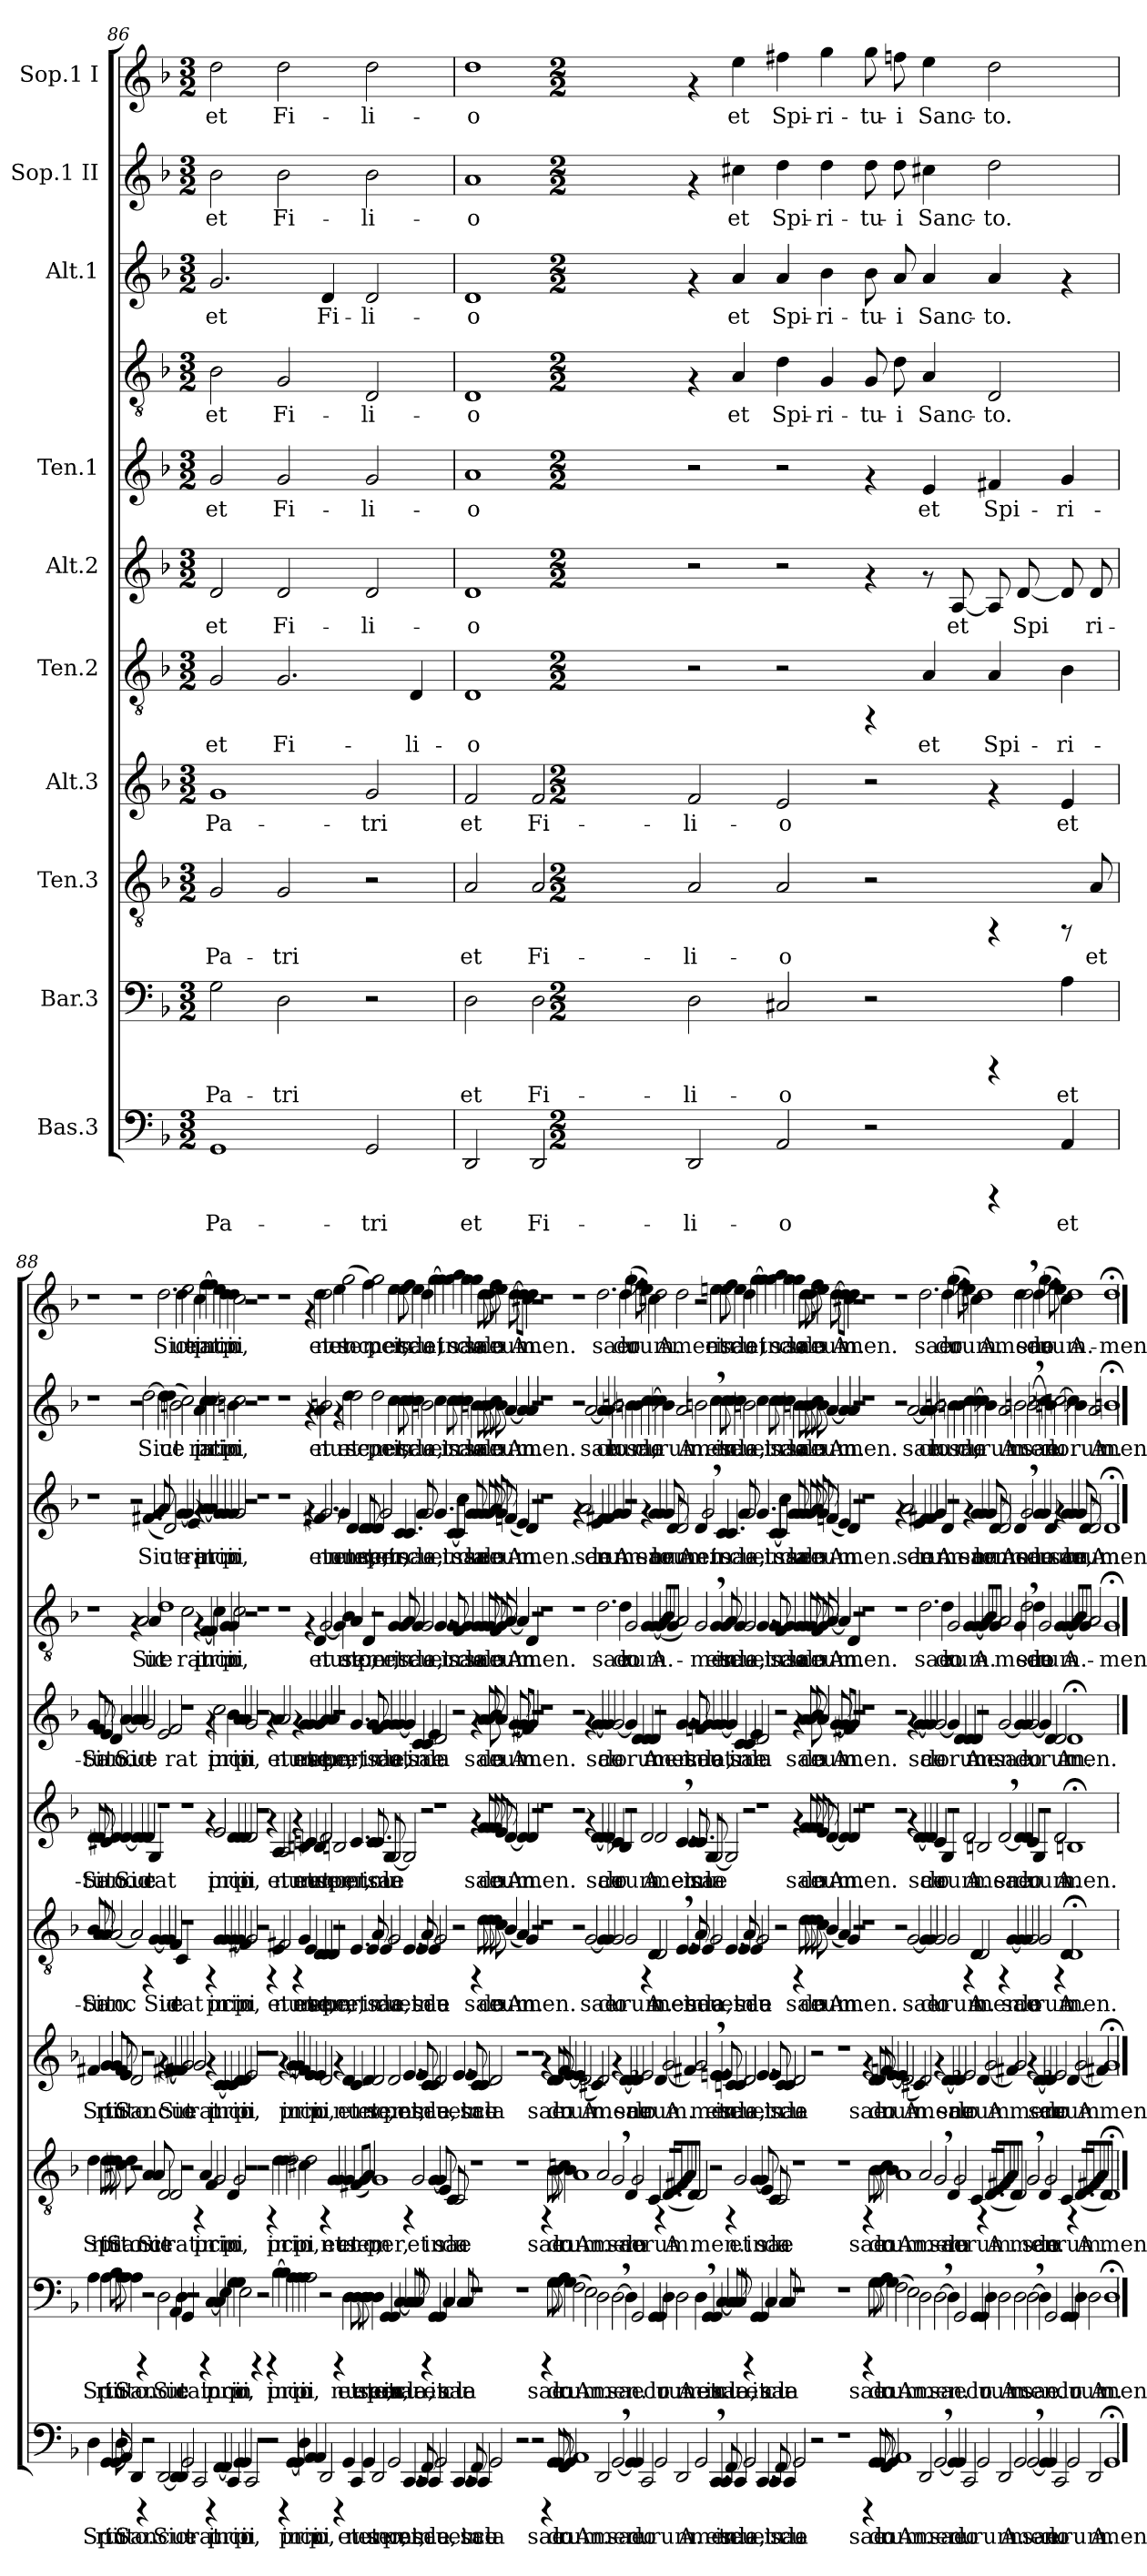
**kern	**text	**kern	**text	**kern	**text	**kern	**text	**kern	**text	**kern	**text	**kern	**text	**kern	**text	**kern	**text	**kern	**text	**kern	**text
*part10	*part10	*part9	*part9	*part8	*part8	*part7	*part7	*part6	*part6	*part5	*part5	*part4	*part4	*part4	*part4	*part3	*part3	*part2	*part2	*part1	*part1
*staff11	*staff11	*staff10	*staff10	*staff9	*staff9	*staff8	*staff8	*staff7	*staff7	*staff6	*staff6	*staff5	*staff5	*staff4	*staff4	*staff3	*staff3	*staff2	*staff2	*staff1	*staff1
*I"Bas.3	*	*I"Bar.3	*	*I"Ten.3	*	*I"Alt.3	*	*I"Ten.2	*	*I"Alt.2	*	*I"Ten.1	*	*	*	*I"Alt.1	*	*I"Sop.1 II	*	*I"Sop.1 I	*
*clefF4	*	*clefF4	*	*clefGv2	*	*clefG2	*	*clefGv2	*	*clefG2	*	*clefG2	*	*clefGv2	*	*clefG2	*	*clefG2	*	*clefG2	*
*k[b-]	*	*k[b-]	*	*k[b-]	*	*k[b-]	*	*k[b-]	*	*k[b-]	*	*k[b-]	*	*k[b-]	*	*k[b-]	*	*k[b-]	*	*k[b-]	*
*F:	*	*F:	*	*F:	*	*F:	*	*F:	*	*F:	*	*F:	*	*F:	*	*F:	*	*F:	*	*F:	*
*M3/2	*	*M3/2	*	*M3/2	*	*M3/2	*	*M3/2	*	*M3/2	*	*M3/2	*	*M3/2	*	*M3/2	*	*M3/2	*	*M3/2	*
=86	=86	=86	=86	=86	=86	=86	=86	=86	=86	=86	=86	=86	=86	=86	=86	=86	=86	=86	=86	=86	=86
!	!LO:LY:b:cj	!	!LO:LY:b:cj	!	!LO:LY:b:cj	!	!LO:LY:b:cj	!	!LO:LY:b:cj	!	!LO:LY:b:cj	!	!LO:LY:b:cj	!	!LO:LY:b:cj	!	!LO:LY:b:cj	!	!LO:LY:b:cj	!	!LO:LY:b:cj
1GG	Pa-	2G\	Pa-	2G/	Pa-	1g	Pa-	2G/	et	2d/	et	2g/	-et	2B-\	et	2.g/	et	2b-\	et	2dd\	et
!	!	!	!LO:LY:b:cj	!	!LO:LY:b:cj	!	!	!	!LO:LY:b:cj	!	!LO:LY:b:cj	!	!LO:LY:b:cj	!	!LO:LY:b:cj	!	!	!	!LO:LY:b:cj	!	!LO:LY:b:cj
.	.	2D\	-tri	2G/	-tri	.	.	2.G/	Fi-	2d/	Fi-	2g/	Fi-	2G/	Fi-	.	.	2b-\	Fi-	2dd\	Fi-
!	!	!	!	!	!	!	!	!	!	!	!	!	!	!	!	!	!LO:LY:b:cj	!	!	!	!
.	.	.	.	.	.	.	.	.	.	.	.	.	.	.	.	4d/	Fi-	.	.	.	.
!	!LO:LY:b:cj	!	!	!	!	!	!LO:LY:b:cj	!	!	!	!LO:LY:b:cj	!	!LO:LY:b:cj	!	!LO:LY:b:cj	!	!LO:LY:b:cj	!	!LO:LY:b:cj	!	!LO:LY:b:cj
2GG/	-tri	2r	.	2r	.	2g/	-tri	.	.	2d/	-li-	2g/	-li-	2D/	-li-	2d/	-li-	2b-\	-li-	2dd\	-li-
!	!	!	!	!	!	!	!	!	!LO:LY:b:cj	!	!	!	!	!	!	!	!	!	!	!	!
.	.	.	.	.	.	.	.	4D/	-li-	.	.	.	.	.	.	.	.	.	.	.	.
=87	=87	=87	=87	=87	=87	=87	=87	=87	=87	=87	=87	=87	=87	=87	=87	=87	=87	=87	=87	=87	=87
!	!LO:LY:b:cj	!	!LO:LY:b:cj	!	!LO:LY:b:cj	!	!LO:LY:b:cj	!	!LO:LY:b:cj	!	!LO:LY:b:cj	!	!LO:LY:b:cj	!	!LO:LY:b:cj	!	!LO:LY:b:cj	!	!LO:LY:b:cj	!	!LO:LY:b:cj
2DD/	et	2D\	et	2A/	et	2f/	et	1D	-o	1d	-o	1a	o	1D	-o	1d	-o	1a	-o	1dd	-o
!	!LO:LY:b:cj	!	!LO:LY:b:cj	!	!LO:LY:b:cj	!	!LO:LY:b:cj	!	!	!	!	!	!	!	!	!	!	!	!	!	!
2DD/	Fi-	2D\	Fi-	2A/	Fi-	2f/	Fi-	.	.	.	.	.	.	.	.	.	.	.	.	.	.
*M2/2	*	*M2/2	*	*M2/2	*	*M2/2	*	*M2/2	*	*M2/2	*	*M2/2	*	*M2/2	*	*M2/2	*	*M2/2	*	*M2/2	*
!	!LO:LY:b:cj	!	!LO:LY:b:cj	!	!LO:LY:b:cj	!	!LO:LY:b:cj	!	!	!	!	!	!	!	!	!	!	!	!	!	!
2DD/	-li-	2D\	-li-	2A/	-li-	2f/	-li-	2r	.	2r	.	2r	.	4rF	.	4rf	.	4rf	.	4rf	.
!	!	!	!	!	!	!	!	!	!	!	!	!	!	!	!LO:LY:b:cj	!	!LO:LY:b:cj	!	!LO:LY:b:cj	!	!LO:LY:b:cj
.	.	.	.	.	.	.	.	.	.	.	.	.	.	4A/	et	4a/	et	4cc#X\	et	4ee\	et
!	!LO:LY:b:cj	!	!LO:LY:b:cj	!	!LO:LY:b:cj	!	!LO:LY:b:cj	!	!	!	!	!	!	!	!LO:LY:b:cj	!	!LO:LY:b:cj	!	!LO:LY:b:cj	!	!LO:LY:b:cj
2AA/	-o	2C#X/	-o	2A/	-o	2e/	-o	2r	.	2r	.	2r	.	4d\	Spi-	4a/	Spi-	4dd\	Spi-	4ff#X\	Spi-
!	!	!	!	!	!	!	!	!	!	!	!	!	!	!	!LO:LY:b:cj	!	!LO:LY:b:cj	!	!LO:LY:b:cj	!	!LO:LY:b:cj
.	.	.	.	.	.	.	.	.	.	.	.	.	.	4G/	-ri-	4b-\	-ri-	4dd\	-ri-	4gg\	-ri-
!	!	!	!	!	!	!	!	!	!	!	!	!	!	!	!LO:LY:b:cj	!	!LO:LY:b:cj	!	!LO:LY:b:cj	!	!LO:LY:b:cj
2r	.	2r	.	2r	.	2r	.	4rFF	.	4rf	.	4rf	.	8G/	-tu-	8b-\	-tu-	8dd\	-tu-	8gg\	-tu-
!	!	!	!	!	!	!	!	!	!	!	!	!	!	!	!LO:LY:b:cj	!	!LO:LY:b:cj	!	!LO:LY:b:cj	!	!LO:LY:b:cj
.	.	.	.	.	.	.	.	.	.	.	.	.	.	8d\	-i	8a/	-i	8dd\	-i	8ff\	-i
!	!	!	!	!	!	!	!	!	!LO:LY:b:cj	!	!	!	!LO:LY:b:cj	!	!LO:LY:b:cj	!	!LO:LY:b:cj	!	!LO:LY:b:cj	!	!LO:LY:b:cj
.	.	.	.	.	.	.	.	4A/	et	8rf	.	4e/	et	4A/	Sanc-	4a/	Sanc-	4cc#X\	Sanc-	4ee\	Sanc-
!	!	!	!	!	!	!	!	!	!	!	!LO:LY:b:cj	!	!	!	!	!	!	!	!	!	!
.	.	.	.	.	.	.	.	.	.	[<8A/	et	.	.	.	.	.	.	.	.	.	.
!	!	!	!	!	!	!	!	!	!LO:LY:b:cj	!	!LO:LY:b:cj	!	!LO:LY:b:cj	!	!LO:LY:b:cj	!	!LO:LY:b:cj	!	!LO:LY:b:cj	!	!LO:LY:b:cj
4rCCC	.	4rCCC	.	4rFF	.	4rf	.	4A/	Spi-	8A/]	.	4f#X/	Spi-	2D/	-to.	4a/	-to.	2dd\	-to.	2dd\	-to.
!	!	!	!	!	!	!	!	!	!	!	!LO:LY:b:cj	!	!	!	!	!	!	!	!	!	!
.	.	.	.	.	.	.	.	.	.	[<8d/	Spi-	.	.	.	.	.	.	.	.	.	.
!	!LO:LY:b:cj	!	!LO:LY:b:cj	!	!	!	!LO:LY:b:cj	!	!LO:LY:b:cj	!	!LO:LY:b:cj	!	!LO:LY:b:cj	!	!	!	!	!	!	!	!
4AA/	et	4A\	et	8rFF	.	4e/	et	4B-\	-ri-	8d/]	-	4g/	-ri-	.	.	4rf	.	.	.	.	.
!	!	!	!	!	!LO:LY:b:cj	!	!	!	!	!	!LO:LY:b:cj	!	!	!	!	!	!	!	!	!	!
.	.	.	.	8A/	et	.	.	.	.	8d/	ri-	.	.	.	.	.	.	.	.	.	.
!!LO:PB:g=z
=88	=88	=88	=88	=88	=88	=88	=88	=88	=88	=88	=88	=88	=88	=88	=88	=88	=88	=88	=88	=88	=88
!	!LO:LY:b:cj	!	!LO:LY:b:cj	!	!LO:LY:b:cj	!	!LO:LY:b:cj	!	!LO:LY:b:cj	!	!LO:LY:b:cj	!	!LO:LY:b:cj	!	!	!	!	!	!	!	!
4D\	Spi-	4A\	Spi-	4d\	Spi-	4f#X/	Spi-	8B-/	-tu-	8d/	-tu-	8g/	tu-	1r	.	1r	.	1r	.	1r	.
!	!	!	!	!	!	!	!	!	!LO:LY:b:cj	!	!LO:LY:b:cj	!	!LO:LY:b:cj	!	!	!	!	!	!	!	!
.	.	.	.	.	.	.	.	8A/	-i	8d/	-i	8f/	-i	.	.	.	.	.	.	.	.
!	!LO:LY:b:cj	!	!LO:LY:b:cj	!	!LO:LY:b:cj	!	!LO:LY:b:cj	!	!LO:LY:b:cj	!	!LO:LY:b:cj	!	!LO:LY:b:cj	!	!	!	!	!	!	!	!
4GG/	-ri-	4A\	-ri-	8d\	-ri-	4g/	-ri-	4A/	Sanc-	4c#X/	Sanc-	4e/	Sanc-	.	.	.	.	.	.	.	.
!	!	!	!	!	!LO:LY:b:cj	!	!	!	!	!	!	!	!	!	!	!	!	!	!	!	!
.	.	.	.	8d\	-tu-	.	.	.	.	.	.	.	.	.	.	.	.	.	.	.	.
!	!LO:LY:b:cj	!	!LO:LY:b:cj	!	!LO:LY:b:cj	!	!LO:LY:b:cj	!	!LO:LY:b:cj	!	!LO:LY:b:cj	!	!LO:LY:b:cj	!	!	!	!	!	!	!	!
8GG/	-tu-	8B-\	-tu-	8d\	-i	8g/	-tu-	[<2A/	-to.	4d/	-to.	4d/	-to.	.	.	.	.	.	.	.	.
!	!LO:LY:b:cj	!	!LO:LY:b:cj	!	!LO:LY:b:cj	!	!LO:LY:b:cj	!	!	!	!	!	!	!	!	!	!	!	!	!	!
8D\	-i	8A\	-i	4c#X\	Sanc-	8f#/	-i	.	.	.	.	.	.	.	.	.	.	.	.	.	.
!	!LO:LY:b:cj	!	!LO:LY:b:cj	!	!	!	!LO:LY:b:cj	!	!	!	!LO:LY:b:cj	!	!LO:LY:b:cj	!	!	!	!	!	!	!	!
4AA/	Sanc-	4A\	Sanc-	.	.	4e/	Sanc-	.	.	[<4d/	Sic-	[<4a/	Sic-	.	.	.	.	.	.	.	.
!	!	!	!	!	!LO:LY:b:cj	!	!	!	!	!	!	!	!	!	!	!	!	!	!	!	!
.	.	.	.	8d\	-to.	.	.	.	.	.	.	.	.	.	.	.	.	.	.	.	.
!	!LO:LY:b:cj	!	!LO:LY:b:cj	!	!	!	!LO:LY:b:cj	!	!LO:LY:b:cj	!	!LO:LY:b:cj	!	!LO:LY:b:cj	!	!	!	!	!	!	!	!
4DD/	-to.	4A\	-to.	2r	.	2d/	-to.	2A/]	.	4d/]	-	4a/]	-	4rF	.	2r	.	2r	.	1r	.
!	!	!	!	!	!	!	!	!	!	!	!LO:LY:b:cj	!	!LO:LY:b:cj	!	!LO:LY:b:cj	!	!	!	!	!	!
4rCCC	.	4rCCC	.	.	.	.	.	.	.	4d/	ut	4a/	ut	2A/	-Sic-	.	.	.	.	.	.
!	!	!	!	!	!LO:LY:b:cj	!	!	!	!	!	!LO:LY:b:cj	!	!LO:LY:b:cj	!	!	!	!LO:LY:b:cj	!	!LO:LY:b:cj	!	!
2r	.	2r	.	4.A/	Sic-	2r	.	4rFF	.	4d/	e-	2g/	e-	.	.	(>4.f#X/	Sic-	[>2dd\	Sic-	.	.
!	!	!	!	!	!	!	!	!	!LO:LY:b:cj	!	!LO:LY:b:cj	!	!	!	!LO:LY:b:cj	!	!	!	!	!	!
.	.	.	.	.	.	.	.	[<4G/	Sic-	4G/	-rat	.	.	4A/	-ut	.	.	.	.	.	.
!	!	!	!	!	!LO:LY:b:cj	!	!	!	!	!	!	!	!	!	!	!	!LO:LY:b:cj	!	!	!	!
.	.	.	.	8A/	-ut	.	.	.	.	.	.	.	.	.	.	8g/	--	.	.	.	.
!	!LO:LY:b:cj	!	!LO:LY:b:cj	!	!LO:LY:b:cj	!	!	!	!LO:LY:b:cj	!	!	!	!LO:LY:b:cj	!	!LO:LY:b:cj	!	!LO:LY:b:cj	!	!LO:LY:b:cj	!	!LO:LY:b:cj
[<2DD/	Sic-	2D\	Sic-	2D/	e-	4rf	.	4G/]	-	1r	.	2e/	-	1d	e-	4a/)	-	4dd\]	-	2.dd\	Sic-
!	!	!	!	!	!	!	!LO:LY:b:cj	!	!LO:LY:b:cj	!	!	!	!	!	!	!	!LO:LY:b:cj	!	!LO:LY:b:cj	!	!
.	.	.	.	.	.	[<4f#X/	Sic-	4G/	ut	.	.	.	.	.	.	2d/	ut	4dd\	ut	.	.
!	!LO:LY:b:cj	!	!LO:LY:b:cj	!	!LO:LY:b:cj	!	!LO:LY:b:cj	!	!LO:LY:b:cj	!	!	!	!LO:LY:b:cj	!	!	!	!	!	!LO:LY:b:cj	!	!
4DD/]	-	4AA/	-ut	2D/	-rat	4f#/]	-	4F/	e-	.	.	2f/	rat	.	.	.	.	(>2bn\	e-	.	.
!	!LO:LY:b:cj	!	!LO:LY:b:cj	!	!	!	!LO:LY:b:cj	!	!LO:LY:b:cj	!	!	!	!	!	!	!	!LO:LY:b:cj	!	!	!	!LO:LY:b:cj
4DD/	ut	4D\	e-	.	.	4f#X/	ut	4C/	-rat	.	.	.	.	.	.	[<4g/	e-	.	.	4dd\	-ut
!	!LO:LY:b:cj	!	!LO:LY:b:cj	!	!	!	!LO:LY:b:cj	!	!	!	!	!	!	!	!LO:LY:b:cj	!	!LO:LY:b:cj	!	!LO:LY:b:cj	!	!LO:LY:b:cj
2GG/	e-	4GG/	-rat	2r	.	2g/	e-	1r	.	1r	.	1r	.	2c\	-rat	4g/]	-	2cc\)	-	2ee\	e-
!	!	!	!	!	!	!	!	!	!	!	!	!	!	!	!	!	!LO:LY:b:cj	!	!	!	!
.	.	2r	.	.	.	.	.	.	.	.	.	.	.	.	.	4e/	rat	.	.	.	.
!	!LO:LY:b:cj	!	!	!	!	!	!LO:LY:b:cj	!	!	!	!	!	!	!	!	!	!	!	!LO:LY:b:cj	!	!LO:LY:b:cj
2CC/	-rat	.	.	4rFF	.	2g/	-rat	.	.	.	.	.	.	4rF	.	4rf	.	4a/	rat	4cc\	-rat
!	!	!	!	!	!LO:LY:b:cj	!	!	!	!	!	!	!	!	!	!LO:LY:b:cj	!	!LO:LY:b:cj	!	!LO:LY:b:cj	!	!LO:LY:b:cj
.	.	4rCCC	.	4A/	in	.	.	.	.	.	.	.	.	[<4F/	in	[<4a/	in	4cc\	in	[>4ff\	in
!	!	!	!LO:LY:b:cj	!	!LO:LY:b:cj	!	!	!	!	!	!	!	!	!	!LO:LY:b:cj	!	!LO:LY:b:cj	!	!LO:LY:b:cj	!	!LO:LY:b:cj
4rCCC	.	[<4C/	in	4F/	prin-	4rf	.	4rFF	.	4rf	.	4rf	.	4F/]	.	4a/]	.	4cc\	prin-	4ff\]	.
!	!LO:LY:b:cj	!	!LO:LY:b:cj	!	!LO:LY:b:cj	!	!LO:LY:b:cj	!	!LO:LY:b:cj	!	!LO:LY:b:cj	!	!LO:LY:b:cj	!	!LO:LY:b:cj	!	!LO:LY:b:cj	!	!LO:LY:b:cj	!	!LO:LY:b:cj
[<4FF/	in	4C/]	.	2G/	-ci-	[<4c/	in	4G/	in	2e/	in	2cc\	in	4c\	prin-	4g/	prin-	2cc\	-ci-	4ee\	prin-
!	!LO:LY:b:cj	!	!LO:LY:b:cj	!	!	!	!LO:LY:b:cj	!	!LO:LY:b:cj	!	!	!	!	!	!LO:LY:b:cj	!	!LO:LY:b:cj	!	!	!	!LO:LY:b:cj
4FF/]	.	4E\	prin-	.	.	4c/]	.	4G/	prin-	.	.	.	.	4G/	-ci-	4g/	-ci-	.	.	4dd\	-ci-
!	!LO:LY:b:cj	!	!LO:LY:b:cj	!	!LO:LY:b:cj	!	!LO:LY:b:cj	!	!LO:LY:b:cj	!	!LO:LY:b:cj	!	!LO:LY:b:cj	!	!LO:LY:b:cj	!	!LO:LY:b:cj	!	!LO:LY:b:cj	!	!LO:LY:b:cj
4CC/	prin-	4G\	-ci-	4D/	-pi-	4c/	prin-	[<4G/	-ci-	4d/	prin-	4b-\	prin-	4G/	-pi-	4g/	-pi-	4bn\	-pi-	4dd\	-pi-
!	!LO:LY:b:cj	!	!LO:LY:b:cj	!	!LO:LY:b:cj	!	!LO:LY:b:cj	!	!LO:LY:b:cj	!	!LO:LY:b:cj	!	!LO:LY:b:cj	!	!LO:LY:b:cj	!	!LO:LY:b:cj	!	!LO:LY:b:cj	!	!LO:LY:b:cj
4GG/	-ci-	4G\	-pi-	2G/	-o,	4d/	-ci-	4G/]	-	4d/	-ci-	4a/	-ci-	2c\	-o,	2g/	-o,	2cc\	-o,	2cc\	-o,
!	!LO:LY:b:cj	!	!LO:LY:b:cj	!	!	!	!LO:LY:b:cj	!	!LO:LY:b:cj	!	!LO:LY:b:cj	!	!LO:LY:b:cj	!	!	!	!	!	!	!	!
4GG/	-pi-	2E\	-o,	.	.	4d/	-pi-	4F#X/	pi-	4d/	-pi-	4a/	-pi-	.	.	.	.	.	.	.	.
!	!LO:LY:b:cj	!	!	!	!	!	!LO:LY:b:cj	!	!LO:LY:b:cj	!	!LO:LY:b:cj	!	!LO:LY:b:cj	!	!	!	!	!	!	!	!
2CC/	-o,	.	.	2r	.	2e/	-o,	2G/	-o,	2d/	-o,	2g/	-o,	2r	.	2r	.	2r	.	2r	.
.	.	4rCCC	.	.	.	.	.	.	.	.	.	.	.	.	.	.	.	.	.	.	.
2r	.	2r	.	2r	.	2r	.	2r	.	2r	.	2r	.	1r	.	1r	.	1r	.	1r	.
2r	.	4rCCC	.	4rFF	.	2r	.	4rFF	.	4rf	.	4rf	.	.	.	.	.	.	.	.	.
!	!	!	!LO:LY:a:cj	!	!LO:LY:a:cj	!	!	!	!LO:LY:b:cj	!	!LO:LY:b:cj	!	!LO:LY:b:cj	!	!	!	!	!	!	!	!
.	.	[>4B-\	in	4d\	in	.	.	4E/	et	4A/	et	4a/	et	.	.	.	.	.	.	.	.
!	!	!	!LO:LY:b:cj	!	!LO:LY:b:cj	!	!	!	!LO:LY:b:cj	!	!LO:LY:b:cj	!	!LO:LY:b:cj	!	!	!	!	!	!	!	!
4rCCC	.	4B-\]	.	4d\	prin-	4rf	.	2F#X/	nunc,	2A/	nunc,	2a/	nunc,	1r	.	1r	.	1r	.	1r	.
!	!LO:LY:b:cj	!	!LO:LY:b:cj	!	!LO:LY:b:cj	!	!LO:LY:b:cj	!	!	!	!	!	!	!	!	!	!	!	!	!	!
[<4GG/	in	4A\	prin-	2d\	-ci-	[<4g/	in	.	.	.	.	.	.	.	.	.	.	.	.	.	.
!	!LO:LY:b:cj	!	!LO:LY:b:cj	!	!	!	!LO:LY:b:cj	!	!	!	!	!	!	!	!	!	!	!	!	!	!
4GG/]	.	4A\	-ci-	.	.	4g/]	.	4rFF	.	4rf	.	4rf	.	.	.	.	.	.	.	.	.
!	!LO:LY:b:cj	!	!LO:LY:b:cj	!	!LO:LY:b:cj	!	!LO:LY:b:cj	!	!LO:LY:b:cj	!	!LO:LY:b:cj	!	!LO:LY:b:cj	!	!	!	!	!	!	!	!
4D\	prin-	4A\	-pi-	4c#X\	-pi-	4f/	prin-	4G/	et	4Bn/	et	4g/	et	.	.	.	.	.	.	.	.
!	!LO:LY:b:cj	!	!LO:LY:b:cj	!	!LO:LY:b:cj	!	!LO:LY:b:cj	!	!LO:LY:b:cj	!	!LO:LY:b:cj	!	!LO:LY:b:cj	!	!	!	!	!	!	!	!
4AA/	-ci-	2A\	-o,	2d\	-o,	4e/	-ci-	4E/	nunc,	4c/	nunc,	4g/	nunc,	4rF	.	4rf	.	4rf	.	4rf	.
!	!LO:LY:b:cj	!	!	!	!	!	!LO:LY:b:cj	!	!LO:LY:b:cj	!	!LO:LY:b:cj	!	!LO:LY:b:cj	!	!LO:LY:b:cj	!	!LO:LY:b:cj	!	!LO:LY:b:cj	!	!LO:LY:b:cj
4AA/	-pi-	.	.	.	.	4e/	-pi-	4D/	et	4B-X/	et	4g/	et	4D/	et	4f#X/	et	4a/	et	4dd\	et
!	!LO:LY:b:cj	!	!	!	!	!	!LO:LY:b:cj	!	!LO:LY:b:cj	!	!LO:LY:b:cj	!	!LO:LY:b:cj	!	!LO:LY:b:cj	!	!LO:LY:b:cj	!	!LO:LY:b:cj	!	!LO:LY:b:cj
2DD/	-o,	2r	.	4rFF	.	2d/	-o,	4D/	sem-	2d/	sem-	4a/	sem-	[<2G/	nunc,	2g/	nunc,	2bn\	nunc,	2dd\	nunc,
!	!	!	!	!	!LO:LY:b:cj	!	!	!	!LO:LY:b:cj	!	!	!	!LO:LY:b:cj	!	!	!	!	!	!	!	!
.	.	.	.	4G/	et	.	.	4D/	-per,	.	.	4a/	-per,	.	.	.	.	.	.	.	.
!	!	!	!	!	!LO:LY:b:cj	!	!	!	!	!	!LO:LY:b:cj	!	!	!	!LO:LY:b:cj	!	!	!	!	!	!LO:LY:b:cj
4rCCC	.	4rCCC	.	4G/	nunc,	4rf	.	2r	.	2Bn/	-per,	2r	.	4G/]	.	8rf	.	4rf	.	4ee\	et
!	!	!	!	!	!	!	!	!	!	!	!	!	!	!	!	!	!LO:LY:b:cj	!	!	!	!
.	.	.	.	.	.	.	.	.	.	.	.	.	.	.	.	4g/	et	.	.	.	.
!	!LO:LY:b:cj	!	!LO:LY:b:cj	!	!LO:LY:b:cj	!	!LO:LY:b:cj	!	!	!	!	!	!	!	!LO:LY:b:cj	!	!	!	!LO:LY:b:cj	!	!LO:LY:b:cj
4GG/	et	4D\	et	4G/	et	4d/	et	.	.	.	.	.	.	4B-\	et	.	.	4dd\	et	(>2gg\	sem-
!	!	!	!	!	!	!	!	!	!	!	!	!	!	!	!	!	!LO:LY:b:cj	!	!	!	!
.	.	.	.	.	.	.	.	.	.	.	.	.	.	.	.	4d/	nunc,	.	.	.	.
!	!LO:LY:b:cj	!	!LO:LY:b:cj	!	!LO:LY:b:cj	!	!LO:LY:b:cj	!	!LO:LY:b:cj	!	!LO:LY:b:cj	!	!LO:LY:b:cj	!	!LO:LY:b:cj	!	!	!	!LO:LY:b:cj	!	!
4CC/	nunc,	8D\	nunc,	(>8F#X/L	sem-	4c/	nunc,	4.E/	et	4.c/	et	4.g/	et	4A/	sem-	.	.	2dd\	sem-	.	.
!	!	!	!LO:LY:b:cj	!	!LO:LY:b:cj	!	!	!	!	!	!	!	!	!	!	!	!LO:LY:b:cj	!	!	!	!
.	.	8D\	et	8G/J	--	.	.	.	.	.	.	.	.	.	.	8d/	et	.	.	.	.
!	!LO:LY:b:cj	!	!LO:LY:b:cj	!	!LO:LY:b:cj	!	!LO:LY:b:cj	!	!	!	!	!	!	!	!LO:LY:b:cj	!	!LO:LY:b:cj	!	!	!	!LO:LY:b:cj
4GG/	et	4D\	sem-	4A/)	--	4d/	et	.	.	.	.	.	.	4D/	-per,	4d/	sem-	.	.	4ff\)	--
!	!	!	!	!	!	!	!	!	!LO:LY:b:cj	!	!LO:LY:b:cj	!	!LO:LY:b:cj	!	!	!	!	!	!	!	!
.	.	.	.	.	.	.	.	8E/	in	8c/	in	8g/	in	.	.	.	.	.	.	.	.
!	!LO:LY:b:cj	!	!LO:LY:b:cj	!	!LO:LY:b:cj	!	!LO:LY:b:cj	!	!LO:LY:b:cj	!	!LO:LY:b:cj	!	!LO:LY:b:cj	!	!	!	!LO:LY:b:cj	!	!LO:LY:b:cj	!	!LO:LY:b:cj
2DD/	sem-	4D\	-per,	1G	-per,	2d/	sem-	4A/	sae-	4.c/	sae-	4f/	sae-	2r	.	4d/	-per,	2dd\	-per,	2gg\	-per,
!	!	!	!LO:LY:b:cj	!	!	!	!	!	!LO:LY:b:cj	!	!	!	!LO:LY:b:cj	!	!	!	!LO:LY:b:cj	!	!	!	!
.	.	4GG/	et	.	.	.	.	4E/	-cu-	.	.	4g/	-cu-	.	.	2g/	et	.	.	.	.
!	!	!	!	!	!	!	!	!	!	!	!LO:LY:b:cj	!	!	!	!	!	!	!	!	!	!
.	.	.	.	.	.	.	.	.	.	8G/	-cu-	.	.	.	.	.	.	.	.	.	.
!	!LO:LY:b:cj	!	!LO:LY:b:cj	!	!	!	!LO:LY:b:cj	!	!LO:LY:b:cj	!	!LO:LY:b:cj	!	!LO:LY:b:cj	!	!LO:LY:b:cj	!	!	!	!LO:LY:b:cj	!	!LO:LY:b:cj
2GG/	-per,	4GG/	in	.	.	2d/	-per,	2G/	-la,	[<2G/	-la	4g/	-la,	4.G/	et	.	.	4.cc\	et	4.ee\	et
!	!	!	!LO:LY:b:cj	!	!	!	!	!	!	!	!	!	!LO:LY:b:cj	!	!	!	!LO:LY:b:cj	!	!	!	!
.	.	[<4C/	sae-	.	.	.	.	.	.	.	.	[<4g/	et	.	.	4c/	in	.	.	.	.
!	!	!	!	!	!	!	!	!	!	!	!	!	!	!	!LO:LY:b:cj	!	!	!	!LO:LY:b:cj	!	!LO:LY:b:cj
.	.	.	.	.	.	.	.	.	.	.	.	.	.	8G/	in	.	.	8cc\	in	8ee\	in
!	!LO:LY:b:cj	!	!LO:LY:b:cj	!	!	!	!LO:LY:b:cj	!	!LO:LY:b:cj	!	!	!	!LO:LY:b:cj	!	!LO:LY:b:cj	!	!LO:LY:b:cj	!	!LO:LY:b:cj	!	!LO:LY:b:cj
4.CC/	et	8C/]	-	4rFF	.	4.e/	et	4.E/	et	2G/]	.	4g/]	.	4A/	sae-	4.c/	sae-	4cc\	sae-	4ff\	sae-
!	!	!	!LO:LY:b:cj	!	!	!	!	!	!	!	!	!	!	!	!	!	!	!	!	!	!
.	.	8C/	cu-	.	.	.	.	.	.	.	.	.	.	.	.	.	.	.	.	.	.
!	!	!	!LO:LY:b:cj	!	!LO:LY:b:cj	!	!	!	!	!	!	!	!LO:LY:b:cj	!	!LO:LY:b:cj	!	!	!	!LO:LY:b:cj	!	!LO:LY:b:cj
.	.	4C/	-la,	2G/	et	.	.	.	.	.	.	4c/	in	4G/	-cu-	.	.	4cc\	-cu-	4ee\	-cu-
!	!LO:LY:b:cj	!	!	!	!	!	!LO:LY:b:cj	!	!LO:LY:b:cj	!	!	!	!	!	!	!	!LO:LY:b:cj	!	!	!	!
8CC/	in	.	.	.	.	8e/	in	8E/	in	.	.	.	.	.	.	8g/	-cu-	.	.	.	.
!	!LO:LY:b:cj	!	!	!	!	!	!LO:LY:b:cj	!	!LO:LY:b:cj	!	!	!	!LO:LY:b:cj	!	!LO:LY:b:cj	!	!LO:LY:b:cj	!	!LO:LY:b:cj	!	!LO:LY:b:cj
4FF/	sae-	4rCCC	.	.	.	4c/	sae-	4A/	sae-	2r	.	4c/	sae-	2G/	-la,	2g/	-la,	2bn\	-la,	4dd\	-la,
!	!LO:LY:b:cj	!	!LO:LY:b:cj	!	!LO:LY:b:cj	!	!LO:LY:b:cj	!	!LO:LY:b:cj	!	!	!	!LO:LY:b:cj	!	!	!	!	!	!	!	!LO:LY:b:cj
4CC/	-cu-	4GG/	et	[<4G/	in	4c/	-cu-	4E/	-cu-	.	.	4e/	-cu-	.	.	.	.	.	.	[>4gg\	et
!	!LO:LY:b:cj	!	!LO:LY:b:cj	!	!LO:LY:b:cj	!	!LO:LY:b:cj	!	!LO:LY:b:cj	!	!	!	!LO:LY:b:cj	!	!LO:LY:b:cj	!	!LO:LY:b:cj	!	!LO:LY:b:cj	!	!LO:LY:b:cj
2GG/	-la,	4GG/	in	8G/]	.	2d/	-la,	2G/	-la	1r	.	2d/	-la	4.G/	et	4.g/	et	4.cc\	et	4gg\]	.
!	!	!	!	!	!LO:LY:b:cj	!	!	!	!	!	!	!	!	!	!	!	!	!	!	!	!
.	.	.	.	4E/	sae-	.	.	.	.	.	.	.	.	.	.	.	.	.	.	.	.
!	!	!	!LO:LY:b:cj	!	!	!	!	!	!	!	!	!	!	!	!	!	!	!	!	!	!LO:LY:b:cj
.	.	4.C/	sae-	.	.	.	.	.	.	.	.	.	.	.	.	.	.	.	.	4gg\	in
!	!	!	!	!	!LO:LY:b:cj	!	!	!	!	!	!	!	!	!	!LO:LY:b:cj	!	!LO:LY:b:cj	!	!LO:LY:b:cj	!	!
.	.	.	.	8C/	-cu-	.	.	.	.	.	.	.	.	8G/	in	[<8c/L	in	8cc\	in	.	.
!	!LO:LY:b:cj	!	!	!	!LO:LY:b:cj	!	!LO:LY:b:cj	!	!	!	!	!	!	!	!LO:LY:b:cj	!	!LO:LY:b:cj	!	!LO:LY:b:cj	!	!LO:LY:b:cj
4.CC/	et	.	.	2C/	-la	4.e/	et	2r	.	.	.	2r	.	4F/	sae-	8c/J]	.	4cc\	sae-	4aa\	sae-
!	!	!	!LO:LY:b:cj	!	!	!	!	!	!	!	!	!	!	!	!	!	!LO:LY:b:cj	!	!	!	!
.	.	8C/	-cu-	.	.	.	.	.	.	.	.	.	.	.	.	4cc\	sae-	.	.	.	.
!	!	!	!LO:LY:b:cj	!	!	!	!	!	!	!	!	!	!	!	!LO:LY:b:cj	!	!	!	!LO:LY:b:cj	!	!LO:LY:b:cj
.	.	4C/	-la	.	.	.	.	.	.	.	.	.	.	4G/	-cu-	.	.	4cc\	-cu-	4gg\	-cu-
!	!LO:LY:b:cj	!	!	!	!	!	!LO:LY:b:cj	!	!	!	!	!	!	!	!	!	!LO:LY:b:cj	!	!	!	!
8CC/	in	.	.	.	.	8e/	in	.	.	.	.	.	.	.	.	8g/	-cu-	.	.	.	.
!	!LO:LY:b:cj	!	!	!	!	!	!LO:LY:b:cj	!	!	!	!	!	!	!	!LO:LY:b:cj	!	!LO:LY:b:cj	!	!LO:LY:b:cj	!	!LO:LY:b:cj
4FF/	sae-	1r	.	1r	.	4c/	sae-	4rFF	.	4rf	.	4rf	.	4G/	-la	4g/	-la	4bn\	-la	4gg\	-la
!	!LO:LY:b:cj	!	!	!	!	!	!LO:LY:b:cj	!	!LO:LY:b:cj	!	!LO:LY:b:cj	!	!LO:LY:b:cj	!	!LO:LY:b:cj	!	!LO:LY:b:cj	!	!LO:LY:b:cj	!	!LO:LY:b:cj
4CC/	-cu-	.	.	.	.	4c/	-cu-	8d\	sae-	8f/	sae-	8a/	sae-	8G/	sae-	8g/	sae-	8b\	sae-	8dd\	sae-
!	!	!	!	!	!	!	!	!	!LO:LY:b:cj	!	!LO:LY:b:cj	!	!LO:LY:b:cj	!	!LO:LY:b:cj	!	!LO:LY:b:cj	!	!LO:LY:b:cj	!	!LO:LY:b:cj
.	.	.	.	.	.	.	.	8d\	-cu-	8f/	-cu-	8a/	-cu-	8G/	-cu-	8g/	-cu-	8b\	-cu-	8dd\	-cu-
!	!LO:LY:b:cj	!	!	!	!	!	!LO:LY:b:cj	!	!LO:LY:b:cj	!	!LO:LY:b:cj	!	!LO:LY:b:cj	!	!LO:LY:b:cj	!	!LO:LY:b:cj	!	!LO:LY:b:cj	!	!LO:LY:b:cj
2GG/	-la	.	.	.	.	2d/	-la	8d\	-lo-	8f/	-lo-	8b-\	-lo-	8F/	-lo-	8a/	-lo-	8cc\	-lo-	8ff\	-lo-
!	!	!	!	!	!	!	!	!	!LO:LY:b:cj	!	!LO:LY:b:cj	!	!LO:LY:b:cj	!	!LO:LY:b:cj	!	!LO:LY:b:cj	!	!LO:LY:b:cj	!	!LO:LY:b:cj
.	.	.	.	.	.	.	.	8c\	-rum.	8e/	-rum.	4a/	-rum.	8G/	-rum.	8g/	-rum.	8b-X\	-rum.	4ee\	-rum.
!	!	!	!	!	!	!	!	!	!LO:LY:b:cj	!	!LO:LY:b:cj	!	!	!	!LO:LY:b:cj	!	!LO:LY:b:cj	!	!LO:LY:b:cj	!	!
.	.	.	.	.	.	.	.	(>4B-/	A-	[<4d/	A-	.	.	[<4A/	A-	(>4f/	A-	[<4a/	A-	.	.
!	!	!	!	!	!	!	!	!	!	!	!	!	!LO:LY:b:cj	!	!	!	!	!	!	!	!LO:LY:b:cj
.	.	.	.	.	.	.	.	.	.	.	.	[<8g/	A-	.	.	.	.	.	.	[>8dd\	A-
!	!	!	!	!	!	!	!	!	!LO:LY:b:cj	!	!LO:LY:b:cj	!	!LO:LY:b:cj	!	!LO:LY:b:cj	!	!LO:LY:b:cj	!	!LO:LY:b:cj	!	!LO:LY:b:cj
2r	.	1r	.	1r	.	2r	.	4A/)	-	4d/]	-	8g/L]	-	4A/]	-	4e/)	-	4a/]	-	8dd\L]	-
!	!	!	!	!	!	!	!	!	!	!	!	!	!LO:LY:b:cj	!	!	!	!	!	!	!	!LO:LY:b:cj
.	.	.	.	.	.	.	.	.	.	.	.	8f#X/J	.	.	.	.	.	.	.	8cc#X\J	.
!	!	!	!	!	!	!	!	!	!LO:LY:b:cj	!	!LO:LY:b:cj	!	!LO:LY:b:cj	!	!LO:LY:b:cj	!	!LO:LY:b:cj	!	!LO:LY:b:cj	!	!LO:LY:b:cj
.	.	.	.	.	.	.	.	4G/	men.	4d/	men.	4g/	men.	4D/	men.	4d/	men.	4a/	men.	4dd\	men.
2r	.	.	.	.	.	2r	.	2r	.	2r	.	2r	.	2r	.	2r	.	2r	.	2r	.
4rCCC	.	4rCCC	.	4rFF	.	4rf	.	1r	.	1r	.	1r	.	1r	.	1r	.	1r	.	1r	.
!	!LO:LY:b:cj	!	!LO:LY:b:cj	!	!LO:LY:b:cj	!	!LO:LY:b:cj	!	!	!	!	!	!	!	!	!	!	!	!	!	!
8GG/	sae-	8G\	sae-	8B-\	sae-	8d/	sae-	.	.	.	.	.	.	.	.	.	.	.	.	.	.
!	!LO:LY:b:cj	!	!LO:LY:b:cj	!	!LO:LY:b:cj	!	!LO:LY:b:cj	!	!	!	!	!	!	!	!	!	!	!	!	!	!
8GG/	-cu-	8G\	-cu-	8B-\	-cu-	8d/	-cu-	.	.	.	.	.	.	.	.	.	.	.	.	.	.
!	!LO:LY:b:cj	!	!LO:LY:b:cj	!	!LO:LY:b:cj	!	!LO:LY:b:cj	!	!	!	!	!	!	!	!	!	!	!	!	!	!
4FF/	-lo-	4A\	-lo-	4c\	-lo-	4f/	-lo-	.	.	.	.	.	.	.	.	.	.	.	.	.	.
!	!LO:LY:b:cj	!	!LO:LY:b:cj	!	!LO:LY:b:cj	!	!LO:LY:b:cj	!	!	!	!	!	!	!	!	!	!	!	!	!	!
4GG/	-rum.	4G\	-rum.	4B-\	-rum.	[<4e/	-rum.	.	.	.	.	.	.	.	.	.	.	.	.	.	.
!	!LO:LY:b:cj	!	!LO:LY:b:cj	!	!LO:LY:b:cj	!	!LO:LY:b:cj	!	!	!	!	!	!	!	!	!	!	!	!	!	!
1AA	A-	(>2F\	A-	1A	A-	4e/]	.	2r	.	2r	.	2r	.	1r	.	4rf	.	2r	.	1r	.
!	!	!	!	!	!	!	!LO:LY:b:cj	!	!	!	!	!	!	!	!	!	!LO:LY:b:cj	!	!	!	!
.	.	.	.	.	.	(>2d/	A-	.	.	.	.	.	.	.	.	2a/	sae-	.	.	.	.
!	!	!	!LO:LY:b:cj	!	!	!	!	!	!LO:LY:b:cj	!	!	!	!	!	!	!	!	!	!LO:LY:b:cj	!	!
.	.	2E\)	--	.	.	.	.	[<2G/	sae-	4rf	.	4rf	.	.	.	.	.	[<2a/	sae-	.	.
!	!	!	!	!	!	!	!LO:LY:b:cj	!	!	!	!LO:LY:b:cj	!	!LO:LY:b:cj	!	!	!	!LO:LY:b:cj	!	!	!	!
.	.	.	.	.	.	4c#X/)	--	.	.	[<4d/	sae-	[<4g/	sae-	.	.	4e/	-cu-	.	.	.	.
!	!LO:LY:b:cj	!	!LO:LY:b:cj	!	!LO:LY:b:cj	!	!LO:LY:b:cj	!	!LO:LY:b:cj	!	!LO:LY:b:cj	!	!LO:LY:b:cj	!	!LO:LY:b:cj	!	!LO:LY:b:cj	!	!LO:LY:b:cj	!	!LO:LY:b:cj
2DD/	-men.	2D\	-men.	2A/	-men.	2d/	-men.	4G/]	-	4d/]	-	4g/]	-	2.d\	sae-	4f#X/	-lo-	4a/]	-	2.dd\	sae-
!	!	!	!	!	!	!	!	!	!LO:LY:b:cj	!	!LO:LY:b:cj	!	!LO:LY:b:cj	!	!	!	!LO:LY:b:cj	!	!LO:LY:b:cj	!	!
.	.	.	.	.	.	.	.	4G/	cu-	4d/	cu-	4g/	cu-	.	.	4f#/	-rum.	4a/	cu-	.	.
!	!LO:LY:b:cj	!	!LO:LY:b:cj	!	!LO:LY:b:cj	!	!	!	!LO:LY:b:cj	!	!LO:LY:b:cj	!	!LO:LY:b:cj	!	!	!	!LO:LY:b:cj	!	!LO:LY:b:cj	!	!
[<2GG,</	sae-	[>2D,>\	sae-	2G,</	sae-	4rf	.	2G/	-lo-	4c/	-lo-	[<2g/	-lo-	.	.	4g/	A-	2bn\	-lo-	.	.
!	!	!	!	!	!	!	!LO:LY:b:cj	!	!	!	!LO:LY:b:cj	!	!	!	!LO:LY:b:cj	!	!LO:LY:b:cj	!	!	!	!LO:LY:b:cj
.	.	.	.	.	.	[<4d/	sae-	.	.	4B-/	-rum.	.	.	4d\	-cu-	4g/	-men.	.	.	4dd\	-cu-
!	!LO:LY:b:cj	!	!LO:LY:b:cj	!	!LO:LY:b:cj	!	!LO:LY:b:cj	!	!LO:LY:b:cj	!	!	!	!LO:LY:b:cj	!	!LO:LY:b:cj	!	!	!	!LO:LY:b:cj	!	!LO:LY:b:cj
4GG/]	-	4D\]	-	4D/	-cu-	4d/]	-	2G/	-rum.	2r	.	4g/]	-	2G/	-lo-	2r	.	4bn\	-rum,	(>4.gg\	-lo-
!	!LO:LY:b:cj	!	!LO:LY:b:cj	!	!LO:LY:b:cj	!	!LO:LY:b:cj	!	!	!	!	!	!LO:LY:b:cj	!	!	!	!	!	!LO:LY:b:cj	!	!
4GG/	cu-	2GG/	.	2G/	-lo-	4d/	cu-	.	.	.	.	4d/	rum.	.	.	.	.	4b\	sae-	.	.
!	!	!	!	!	!	!	!	!	!	!	!	!	!	!	!	!	!	!	!	!	!LO:LY:b:cj
.	.	.	.	.	.	.	.	.	.	.	.	.	.	.	.	.	.	.	.	8ff\	-
!	!LO:LY:b:cj	!	!	!	!	!	!LO:LY:b:cj	!	!	!	!LO:LY:b:cj	!	!LO:LY:b:cj	!	!LO:LY:b:cj	!	!	!	!LO:LY:b:cj	!	!LO:LY:b:cj
2CC/	-lo-	.	.	.	.	2e-X/	-lo-	4rFF	.	2d/	A-	4d/	A-	4G/	-rum.	4rf	.	4cc\	-cu-	4ee-X\)	.
!	!	!	!LO:LY:b:cj	!	!LO:LY:b:cj	!	!	!	!LO:LY:b:cj	!	!	!	!LO:LY:b:cj	!	!LO:LY:b:cj	!	!LO:LY:b:cj	!	!LO:LY:b:cj	!	!LO:LY:b:cj
.	.	4GG/	cu-	4C/	-rum.	.	.	4D/	A-	.	.	4d/	-men.	[<4G/	A-	4g/	sae-	[>4cc\	-lo-	4cc\	rum.
!	!LO:LY:b:cj	!	!LO:LY:b:cj	!	!	!	!LO:LY:b:cj	!	!LO:LY:b:cj	!	!LO:LY:b:cj	!	!	!	!	!	!LO:LY:b:cj	!	!LO:LY:b:cj	!	!LO:LY:b:cj
2GG/	-rum.	4GG/	-lo-	4rFF	.	4d/	-rum.	2D/	-men.	2d/	-men.	2r	.	(>8G/L]	.	4g/	-cu-	4cc\]	-	2dd\	A-
.	.	.	.	.	.	.	.	.	.	.	.	.	.	8A/	.	.	.	.	.	.	.
!	!	!	!LO:LY:b:cj	!	!LO:LY:b:cj	!	!LO:LY:b:cj	!	!	!	!	!	!	!	!	!	!LO:LY:b:cj	!	!LO:LY:b:cj	!	!
.	.	4D\	-rum.	(>8.D/L	A-	(>2g/	A-	.	.	.	.	.	.	8B-/	.	8g/	-lo-	4b-X\	rum.	.	.
!	!	!	!	!	!	!	!	!	!	!	!	!	!	!	!	!	!LO:LY:b:cj	!	!	!	!
.	.	.	.	.	.	.	.	.	.	.	.	.	.	8G/J	.	8d/	-rum.	.	.	.	.
!	!	!	!	!	!LO:LY:b:cj	!	!	!	!	!	!	!	!	!	!	!	!	!	!	!	!
.	.	.	.	16E/	--	.	.	.	.	.	.	.	.	.	.	.	.	.	.	.	.
!	!LO:LY:b:cj	!	!LO:LY:b:cj	!	!LO:LY:b:cj	!	!	!	!LO:LY:b:cj	!	!LO:LY:b:cj	!	!LO:LY:b:cj	!	!	!	!LO:LY:b:cj	!	!LO:LY:b:cj	!	!LO:LY:b:cj
2DD/	A-	2D\	A-	8F#X/	--	.	.	4.E,</	et	4.c,</	et	4.g/	et	2A/)	.	2d/	A-	2a/	A-	2dd\	-men.
!	!	!	!	!	!LO:LY:b:cj	!	!	!	!	!	!	!	!	!	!	!	!	!	!	!	!
.	.	.	.	8G/	--	.	.	.	.	.	.	.	.	.	.	.	.	.	.	.	.
!	!	!	!	!	!LO:LY:b:cj	!	!LO:LY:b:cj	!	!	!	!	!	!	!	!	!	!	!	!	!	!
.	.	.	.	8A/	--	4f#X/)	--	.	.	.	.	.	.	.	.	.	.	.	.	.	.
!	!	!	!	!	!LO:LY:b:cj	!	!	!	!LO:LY:b:cj	!	!LO:LY:b:cj	!	!LO:LY:b:cj	!	!	!	!	!	!	!	!
.	.	.	.	8D/J)	--	.	.	8E/	in	8c/	in	8g/	in	.	.	.	.	.	.	.	.
!	!LO:LY:b:cj	!	!LO:LY:b:cj	!	!LO:LY:b:cj	!	!LO:LY:b:cj	!	!LO:LY:b:cj	!	!LO:LY:b:cj	!	!LO:LY:b:cj	!	!LO:LY:b:cj	!	!LO:LY:b:cj	!	!LO:LY:b:cj	!	!
2GG/	-men.	4D\	-men.	2D/	-men.	2g/	-men.	4A/	sae-	4.c/	sae-	4f/	sae-	2G/	-men.	4d/	-men.	2bn\	-men.	2r	.
!	!	!	!LO:LY:b:cj	!	!	!	!	!	!LO:LY:b:cj	!	!	!	!LO:LY:b:cj	!	!	!	!LO:LY:b:cj	!	!	!	!
.	.	4GG,</	et	.	.	.	.	4E/	-cu-	.	.	4g/	-cu-	.	.	2g,</	et	.	.	.	.
!	!	!	!	!	!	!	!	!	!	!	!LO:LY:b:cj	!	!	!	!	!	!	!	!	!	!
.	.	.	.	.	.	.	.	.	.	8G/	-cu-	.	.	.	.	.	.	.	.	.	.
!	!LO:LY:b:cj	!	!LO:LY:b:cj	!	!	!	!LO:LY:b:cj	!	!LO:LY:b:cj	!	!LO:LY:b:cj	!	!LO:LY:b:cj	!	!LO:LY:b:cj	!	!	!	!LO:LY:b:cj	!	!LO:LY:b:cj
4.CC,</	et	4GG/	in	2r	.	4.e,</	et	2G/	-la,	[<2G/	-la	4g/	-la,	4.G,</	et	.	.	4.cc,>\	et	4.ee\	et
!	!	!	!LO:LY:b:cj	!	!	!	!	!	!	!	!	!	!LO:LY:b:cj	!	!	!	!LO:LY:b:cj	!	!	!	!
.	.	[<4C/	sae-	.	.	.	.	.	.	.	.	[<4g/	et	.	.	4c/	in	.	.	.	.
!	!LO:LY:b:cj	!	!	!	!	!	!LO:LY:b:cj	!	!	!	!	!	!	!	!LO:LY:b:cj	!	!	!	!LO:LY:b:cj	!	!LO:LY:b:cj
8CC/	in	.	.	.	.	8e/	in	.	.	.	.	.	.	8G/	in	.	.	8cc\	in	8ee\	in
!	!LO:LY:b:cj	!	!LO:LY:b:cj	!	!	!	!LO:LY:b:cj	!	!LO:LY:b:cj	!	!	!	!LO:LY:b:cj	!	!LO:LY:b:cj	!	!LO:LY:b:cj	!	!LO:LY:b:cj	!	!LO:LY:b:cj
4FF/	sae-	8C/]	-	4rFF	.	4c/	sae-	4.E/	et	2G/]	.	4g/]	.	4A/	sae-	4.c/	sae-	4cc\	sae-	4ff\	sae-
!	!	!	!LO:LY:b:cj	!	!	!	!	!	!	!	!	!	!	!	!	!	!	!	!	!	!
.	.	8C/	cu-	.	.	.	.	.	.	.	.	.	.	.	.	.	.	.	.	.	.
!	!LO:LY:b:cj	!	!LO:LY:b:cj	!	!LO:LY:b:cj	!	!LO:LY:b:cj	!	!	!	!	!	!LO:LY:b:cj	!	!LO:LY:b:cj	!	!	!	!LO:LY:b:cj	!	!LO:LY:b:cj
4CC/	-cu-	4C/	-la,	2G/	et	4c/	-cu-	.	.	.	.	4c/	in	4G/	-cu-	.	.	4cc\	-cu-	4ee\	-cu-
!	!	!	!	!	!	!	!	!	!LO:LY:b:cj	!	!	!	!	!	!	!	!LO:LY:b:cj	!	!	!	!
.	.	.	.	.	.	.	.	8E/	in	.	.	.	.	.	.	8g/	-cu-	.	.	.	.
!	!LO:LY:b:cj	!	!	!	!	!	!LO:LY:b:cj	!	!LO:LY:b:cj	!	!	!	!LO:LY:b:cj	!	!LO:LY:b:cj	!	!LO:LY:b:cj	!	!LO:LY:b:cj	!	!LO:LY:b:cj
2GG/	-la,	4rCCC	.	.	.	2d/	-la,	4A/	sae-	2r	.	4c/	sae-	2G/	-la,	2g/	-la,	2bn\	-la,	4dd\	-la,
!	!	!	!LO:LY:b:cj	!	!LO:LY:b:cj	!	!	!	!LO:LY:b:cj	!	!	!	!LO:LY:b:cj	!	!	!	!	!	!	!	!LO:LY:b:cj
.	.	4GG/	et	[<4G/	in	.	.	4E/	-cu-	.	.	4e/	-cu-	.	.	.	.	.	.	[>4gg\	et
!	!LO:LY:b:cj	!	!LO:LY:b:cj	!	!LO:LY:b:cj	!	!LO:LY:b:cj	!	!LO:LY:b:cj	!	!	!	!LO:LY:b:cj	!	!LO:LY:b:cj	!	!LO:LY:b:cj	!	!LO:LY:b:cj	!	!LO:LY:b:cj
4.CC/	et	4GG/	in	8G/]	.	4.e/	et	2G/	-la	1r	.	2d/	-la	4.G/	et	4.g/	et	4.cc\	et	4gg\]	.
!	!	!	!	!	!LO:LY:b:cj	!	!	!	!	!	!	!	!	!	!	!	!	!	!	!	!
.	.	.	.	4E/	sae-	.	.	.	.	.	.	.	.	.	.	.	.	.	.	.	.
!	!	!	!LO:LY:b:cj	!	!	!	!	!	!	!	!	!	!	!	!	!	!	!	!	!	!LO:LY:b:cj
.	.	4.C/	sae-	.	.	.	.	.	.	.	.	.	.	.	.	.	.	.	.	4gg\	in
!	!LO:LY:b:cj	!	!	!	!LO:LY:b:cj	!	!LO:LY:b:cj	!	!	!	!	!	!	!	!LO:LY:b:cj	!	!LO:LY:b:cj	!	!LO:LY:b:cj	!	!
8CC/	in	.	.	8C/	-cu-	8e/	in	.	.	.	.	.	.	8G/	in	[<8c/L	in	8cc\	in	.	.
!	!LO:LY:b:cj	!	!	!	!LO:LY:b:cj	!	!LO:LY:b:cj	!	!	!	!	!	!	!	!LO:LY:b:cj	!	!LO:LY:b:cj	!	!LO:LY:b:cj	!	!LO:LY:b:cj
4FF/	sae-	.	.	2C/	-la	4c/	sae-	2r	.	.	.	2r	.	4F/	sae-	8c/J]	.	4cc\	sae-	4aa\	sae-
!	!	!	!LO:LY:b:cj	!	!	!	!	!	!	!	!	!	!	!	!	!	!LO:LY:b:cj	!	!	!	!
.	.	8C/	-cu-	.	.	.	.	.	.	.	.	.	.	.	.	4cc\	sae-	.	.	.	.
!	!LO:LY:b:cj	!	!LO:LY:b:cj	!	!	!	!LO:LY:b:cj	!	!	!	!	!	!	!	!LO:LY:b:cj	!	!	!	!LO:LY:b:cj	!	!LO:LY:b:cj
4CC/	-cu-	4C/	-la	.	.	4c/	-cu-	.	.	.	.	.	.	4G/	-cu-	.	.	4cc\	-cu-	4gg\	-cu-
!	!	!	!	!	!	!	!	!	!	!	!	!	!	!	!	!	!LO:LY:b:cj	!	!	!	!
.	.	.	.	.	.	.	.	.	.	.	.	.	.	.	.	8g/	-cu-	.	.	.	.
!	!LO:LY:b:cj	!	!	!	!	!	!LO:LY:b:cj	!	!	!	!	!	!	!	!LO:LY:b:cj	!	!LO:LY:b:cj	!	!LO:LY:b:cj	!	!LO:LY:b:cj
2GG/	-la	1r	.	1r	.	2d/	-la	4rFF	.	4rf	.	4rf	.	4G/	-la	4g/	-la	4bn\	-la	4gg\	-la
!	!	!	!	!	!	!	!	!	!LO:LY:b:cj	!	!LO:LY:b:cj	!	!LO:LY:b:cj	!	!LO:LY:b:cj	!	!LO:LY:b:cj	!	!LO:LY:b:cj	!	!LO:LY:b:cj
.	.	.	.	.	.	.	.	8d\	sae-	8f/	sae-	8a/	sae-	8G/	sae-	8g/	sae-	8b\	sae-	8dd\	sae-
!	!	!	!	!	!	!	!	!	!LO:LY:b:cj	!	!LO:LY:b:cj	!	!LO:LY:b:cj	!	!LO:LY:b:cj	!	!LO:LY:b:cj	!	!LO:LY:b:cj	!	!LO:LY:b:cj
.	.	.	.	.	.	.	.	8d\	-cu-	8f/	-cu-	8a/	-cu-	8G/	-cu-	8g/	-cu-	8b\	-cu-	8dd\	-cu-
!	!	!	!	!	!	!	!	!	!LO:LY:b:cj	!	!LO:LY:b:cj	!	!LO:LY:b:cj	!	!LO:LY:b:cj	!	!LO:LY:b:cj	!	!LO:LY:b:cj	!	!LO:LY:b:cj
2r	.	.	.	.	.	2r	.	8d\	-lo-	8f/	-lo-	8b-\	-lo-	8F/	-lo-	8a/	-lo-	8cc\	-lo-	8ff\	-lo-
!	!	!	!	!	!	!	!	!	!LO:LY:b:cj	!	!LO:LY:b:cj	!	!LO:LY:b:cj	!	!LO:LY:b:cj	!	!LO:LY:b:cj	!	!LO:LY:b:cj	!	!LO:LY:b:cj
.	.	.	.	.	.	.	.	8c\	-rum.	8e/	-rum.	4a/	-rum.	8G/	-rum.	8g/	-rum.	8b-X\	-rum.	4ee\	-rum.
!	!	!	!	!	!	!	!	!	!LO:LY:b:cj	!	!LO:LY:b:cj	!	!	!	!LO:LY:b:cj	!	!LO:LY:b:cj	!	!LO:LY:b:cj	!	!
.	.	.	.	.	.	.	.	(>4B-/	A-	[<4d/	A-	.	.	[<4A/	A-	(>4f/	A-	[<4a/	A-	.	.
!	!	!	!	!	!	!	!	!	!	!	!	!	!LO:LY:b:cj	!	!	!	!	!	!	!	!LO:LY:b:cj
.	.	.	.	.	.	.	.	.	.	.	.	[<8g/	A-	.	.	.	.	.	.	[>8dd\	A-
!	!	!	!	!	!	!	!	!	!LO:LY:b:cj	!	!LO:LY:b:cj	!	!LO:LY:b:cj	!	!LO:LY:b:cj	!	!LO:LY:b:cj	!	!LO:LY:b:cj	!	!LO:LY:b:cj
1r	.	1r	.	1r	.	1r	.	4A/)	-	4d/]	-	8g/L]	-	4A/]	-	4e/)	-	4a/]	-	8dd\L]	-
!	!	!	!	!	!	!	!	!	!	!	!	!	!LO:LY:b:cj	!	!	!	!	!	!	!	!LO:LY:b:cj
.	.	.	.	.	.	.	.	.	.	.	.	8f#X/J	.	.	.	.	.	.	.	8cc#X\J	.
!	!	!	!	!	!	!	!	!	!LO:LY:b:cj	!	!LO:LY:b:cj	!	!LO:LY:b:cj	!	!LO:LY:b:cj	!	!LO:LY:b:cj	!	!LO:LY:b:cj	!	!LO:LY:b:cj
.	.	.	.	.	.	.	.	4G/	men.	4d/	men.	4g/	men.	4D/	men.	4d/	men.	4a/	men.	4dd\	men.
.	.	.	.	.	.	.	.	2r	.	2r	.	2r	.	2r	.	2r	.	2r	.	2r	.
4rCCC	.	4rCCC	.	4rFF	.	4rf	.	1r	.	1r	.	1r	.	1r	.	1r	.	1r	.	1r	.
!	!LO:LY:b:cj	!	!LO:LY:b:cj	!	!LO:LY:b:cj	!	!LO:LY:b:cj	!	!	!	!	!	!	!	!	!	!	!	!	!	!
8GG/	sae-	8G\	sae-	8B-\	sae-	8d/	sae-	.	.	.	.	.	.	.	.	.	.	.	.	.	.
!	!LO:LY:b:cj	!	!LO:LY:b:cj	!	!LO:LY:b:cj	!	!LO:LY:b:cj	!	!	!	!	!	!	!	!	!	!	!	!	!	!
8GG/	-cu-	8G\	-cu-	8B-\	-cu-	8d/	-cu-	.	.	.	.	.	.	.	.	.	.	.	.	.	.
!	!LO:LY:b:cj	!	!LO:LY:b:cj	!	!LO:LY:b:cj	!	!LO:LY:b:cj	!	!	!	!	!	!	!	!	!	!	!	!	!	!
4FF/	-lo-	4A\	-lo-	4c\	-lo-	4f/	-lo-	.	.	.	.	.	.	.	.	.	.	.	.	.	.
!	!LO:LY:b:cj	!	!LO:LY:b:cj	!	!LO:LY:b:cj	!	!LO:LY:b:cj	!	!	!	!	!	!	!	!	!	!	!	!	!	!
4GG/	-rum.	4G\	-rum.	4B-\	-rum.	[<4e/	-rum.	.	.	.	.	.	.	.	.	.	.	.	.	.	.
!	!LO:LY:b:cj	!	!LO:LY:b:cj	!	!LO:LY:b:cj	!	!LO:LY:b:cj	!	!	!	!	!	!	!	!	!	!	!	!	!	!
1AA	A-	(>2F\	A-	1A	A-	4e/]	.	2r	.	2r	.	2r	.	1r	.	4rf	.	2r	.	1r	.
!	!	!	!	!	!	!	!LO:LY:b:cj	!	!	!	!	!	!	!	!	!	!LO:LY:b:cj	!	!	!	!
.	.	.	.	.	.	(>2d/	A-	.	.	.	.	.	.	.	.	2a/	sae-	.	.	.	.
!	!	!	!LO:LY:b:cj	!	!	!	!	!	!LO:LY:b:cj	!	!	!	!	!	!	!	!	!	!LO:LY:b:cj	!	!
.	.	2E\)	--	.	.	.	.	[<2G/	sae-	4rf	.	4rf	.	.	.	.	.	[<2a/	sae-	.	.
!	!	!	!	!	!	!	!LO:LY:b:cj	!	!	!	!LO:LY:b:cj	!	!LO:LY:b:cj	!	!	!	!LO:LY:b:cj	!	!	!	!
.	.	.	.	.	.	4c#X/)	--	.	.	[<4d/	sae-	[<4g/	sae-	.	.	4e/	-cu-	.	.	.	.
!	!LO:LY:b:cj	!	!LO:LY:b:cj	!	!LO:LY:b:cj	!	!LO:LY:b:cj	!	!LO:LY:b:cj	!	!LO:LY:b:cj	!	!LO:LY:b:cj	!	!LO:LY:b:cj	!	!LO:LY:b:cj	!	!LO:LY:b:cj	!	!LO:LY:b:cj
2DD/	-men.	2D\	-men.	2A/	-men.	2d/	-men.	4G/]	-	4d/]	-	4g/]	-	2.d\	sae-	4f#X/	-lo-	4a/]	-	2.dd\	sae-
!	!	!	!	!	!	!	!	!	!LO:LY:b:cj	!	!LO:LY:b:cj	!	!LO:LY:b:cj	!	!	!	!LO:LY:b:cj	!	!LO:LY:b:cj	!	!
.	.	.	.	.	.	.	.	4G/	cu-	4d/	cu-	4g/	cu-	.	.	4f#/	-rum.	4a/	cu-	.	.
!	!LO:LY:b:cj	!	!LO:LY:b:cj	!	!LO:LY:b:cj	!	!	!	!LO:LY:b:cj	!	!LO:LY:b:cj	!	!LO:LY:b:cj	!	!	!	!LO:LY:b:cj	!	!LO:LY:b:cj	!	!
[<2GG,</	sae-	[>2D,>\	sae-	2G,</	sae-	4rf	.	2G/	-lo-	4c/	-lo-	[<2g/	-lo-	.	.	4g/	A-	2bn\	-lo-	.	.
!	!	!	!	!	!	!	!LO:LY:b:cj	!	!	!	!LO:LY:b:cj	!	!	!	!LO:LY:b:cj	!	!LO:LY:b:cj	!	!	!	!LO:LY:b:cj
.	.	.	.	.	.	[<4d/	sae-	.	.	4G/	-rum.	.	.	4d\	-cu-	4d/	-men.	.	.	4dd\	-cu-
!	!LO:LY:b:cj	!	!LO:LY:b:cj	!	!LO:LY:b:cj	!	!LO:LY:b:cj	!	!LO:LY:b:cj	!	!	!	!LO:LY:b:cj	!	!LO:LY:b:cj	!	!	!	!LO:LY:b:cj	!	!LO:LY:b:cj
4GG/]	-	4D\]	-	4D/	-cu-	4d/]	-	2G/	-rum.	2r	.	4g/]	-	2G/	-lo-	2r	.	4bn\	-rum,	(>4.gg\	-lo-
!	!LO:LY:b:cj	!	!LO:LY:b:cj	!	!LO:LY:b:cj	!	!LO:LY:b:cj	!	!	!	!	!	!LO:LY:b:cj	!	!	!	!	!	!LO:LY:b:cj	!	!
4GG/	cu-	2GG/	.	2G/	-lo-	4d/	cu-	.	.	.	.	4d/	rum.	.	.	.	.	4b\	sae-	.	.
!	!	!	!	!	!	!	!	!	!	!	!	!	!	!	!	!	!	!	!	!	!LO:LY:b:cj
.	.	.	.	.	.	.	.	.	.	.	.	.	.	.	.	.	.	.	.	8ff\	-
!	!LO:LY:b:cj	!	!	!	!	!	!LO:LY:b:cj	!	!	!	!LO:LY:b:cj	!	!LO:LY:b:cj	!	!LO:LY:b:cj	!	!	!	!LO:LY:b:cj	!	!LO:LY:b:cj
2CC/	-lo-	.	.	.	.	2e-X/	-lo-	4rFF	.	2d/	A-	4d/	A-	4G/	-rum.	4rf	.	4cc\	-cu-	4ee-X\)	.
!	!	!	!LO:LY:b:cj	!	!LO:LY:b:cj	!	!	!	!LO:LY:b:cj	!	!	!	!LO:LY:b:cj	!	!LO:LY:b:cj	!	!LO:LY:b:cj	!	!LO:LY:b:cj	!	!LO:LY:b:cj
.	.	4GG/	cu-	4C/	-rum.	.	.	4D/	A-	.	.	4d/	-men.	[<4G/	A-	4g/	sae-	[>4cc\	-lo-	4cc\	rum.
!	!LO:LY:b:cj	!	!LO:LY:b:cj	!	!	!	!LO:LY:b:cj	!	!LO:LY:b:cj	!	!LO:LY:b:cj	!	!	!	!	!	!LO:LY:b:cj	!	!LO:LY:b:cj	!	!LO:LY:b:cj
2GG/	-rum.	4GG/	-lo-	4rFF	.	4d/	-rum.	2D/	-men.	2Bn/	-men.	2r	.	8G/L]	.	4g/	-cu-	4cc\]	-	1dd	A-
.	.	.	.	.	.	.	.	.	.	.	.	.	.	8A/	.	.	.	.	.	.	.
!	!	!	!LO:LY:b:cj	!	!LO:LY:b:cj	!	!LO:LY:b:cj	!	!	!	!	!	!	!	!	!	!LO:LY:b:cj	!	!LO:LY:b:cj	!	!
.	.	4D\	-rum.	(>8.D/L	A-	(>2g/	A-	.	.	.	.	.	.	8B-/	.	8g/	-lo-	4b-\	rum.	.	.
!	!	!	!	!	!	!	!	!	!	!	!	!	!	!	!	!	!LO:LY:b:cj	!	!	!	!
.	.	.	.	.	.	.	.	.	.	.	.	.	.	8G/J	.	8d/	-rum.	.	.	.	.
!	!	!	!	!	!LO:LY:b:cj	!	!	!	!	!	!	!	!	!	!	!	!	!	!	!	!
.	.	.	.	16E/	--	.	.	.	.	.	.	.	.	.	.	.	.	.	.	.	.
!	!LO:LY:b:cj	!	!LO:LY:b:cj	!	!LO:LY:b:cj	!	!	!	!	!	!LO:LY:b:cj	!	!LO:LY:b:cj	!	!	!	!LO:LY:b:cj	!	!LO:LY:b:cj	!	!
2DD/	A-	2D\	A-	8F#X/	--	.	.	4rFF	.	[<2d,</	sae-	[<2g/	sae-	2A/	.	2d/	A-	2a/	A-	.	.
!	!	!	!	!	!LO:LY:b:cj	!	!	!	!	!	!	!	!	!	!	!	!	!	!	!	!
.	.	.	.	8G/	--	.	.	.	.	.	.	.	.	.	.	.	.	.	.	.	.
!	!	!	!	!	!LO:LY:b:cj	!	!LO:LY:b:cj	!	!LO:LY:b:cj	!	!	!	!	!	!	!	!	!	!	!	!
.	.	.	.	8A/	--	4f#X/)	--	[<4G/	sae-	.	.	.	.	.	.	.	.	.	.	.	.
!	!	!	!	!	!LO:LY:b:cj	!	!	!	!	!	!	!	!	!	!	!	!	!	!	!	!
.	.	.	.	8D/J)	--	.	.	.	.	.	.	.	.	.	.	.	.	.	.	.	.
!	!LO:LY:b:cj	!	!LO:LY:b:cj	!	!LO:LY:b:cj	!	!LO:LY:b:cj	!	!LO:LY:b:cj	!	!LO:LY:b:cj	!	!LO:LY:b:cj	!	!LO:LY:b:cj	!	!LO:LY:b:cj	!	!LO:LY:b:cj	!	!LO:LY:b:cj
2GG/	-men.	2D\	-men.	2D/	-men.	2g/	-men.	4G/]	-	4d/]	-	4g/]	-	4G/	-men.	4d/	-men.	2bn\	-men.	4dd\	-men.
!	!	!	!	!	!	!	!	!	!LO:LY:b:cj	!	!LO:LY:b:cj	!	!LO:LY:b:cj	!	!LO:LY:b:cj	!	!LO:LY:b:cj	!	!	!	!LO:LY:b:cj
.	.	.	.	.	.	.	.	4G/	cu-	4d/	cu-	4g/	cu-	2d,>\	sae-	2g,</	sae-	.	.	2dd,>\	sae-
!	!LO:LY:b:cj	!	!LO:LY:b:cj	!	!LO:LY:b:cj	!	!	!	!LO:LY:b:cj	!	!LO:LY:b:cj	!	!LO:LY:b:cj	!	!	!	!	!	!LO:LY:b:cj	!	!
[<2GG,</	sae-	[>2D,>\	sae-	2G,</	sae-	4rf	.	2G/	-lo-	4c/	-lo-	[<2g/	-lo-	.	.	.	.	[>2b,>\	sae-	.	.
!	!	!	!	!	!	!	!LO:LY:b:cj	!	!	!	!LO:LY:b:cj	!	!	!	!LO:LY:b:cj	!	!LO:LY:b:cj	!	!	!	!LO:LY:b:cj
.	.	.	.	.	.	[<4d/	sae-	.	.	4G/	-rum.	.	.	4d\	-cu-	4g/	-cu-	.	.	4dd\	-cu-
!	!LO:LY:b:cj	!	!LO:LY:b:cj	!	!LO:LY:b:cj	!	!LO:LY:b:cj	!	!LO:LY:b:cj	!	!	!	!LO:LY:b:cj	!	!LO:LY:b:cj	!	!LO:LY:b:cj	!	!LO:LY:b:cj	!	!LO:LY:b:cj
4GG/]	-	4D\]	-	4D/	-cu-	4d/]	-	2G/	-rum.	2r	.	4g/]	-	2G/	-lo-	4g/	-lo-	4cc-X\]	-	(>4.gg\	-lo-
!	!LO:LY:b:cj	!	!LO:LY:b:cj	!	!LO:LY:b:cj	!	!LO:LY:b:cj	!	!	!	!	!	!LO:LY:b:cj	!	!	!	!LO:LY:b:cj	!	!LO:LY:b:cj	!	!
4GG/	cu-	2GG/	.	2G/	-lo-	4d/	cu-	.	.	.	.	4d/	rum.	.	.	4d/	-rum,	4bn\	cu-	.	.
!	!	!	!	!	!	!	!	!	!	!	!	!	!	!	!	!	!	!	!	!	!LO:LY:b:cj
.	.	.	.	.	.	.	.	.	.	.	.	.	.	.	.	.	.	.	.	8ff\	-
!	!LO:LY:b:cj	!	!	!	!	!	!LO:LY:b:cj	!	!	!	!LO:LY:b:cj	!	!LO:LY:b:cj	!	!LO:LY:b:cj	!	!	!	!LO:LY:b:cj	!	!LO:LY:b:cj
2CC/	-lo-	.	.	.	.	2e-X/	-lo-	4rFF	.	2d/	A-	2d/	A-	4G/	-rum.	4rf	.	[>2ccn\	-lo-	4ee-X\)	.
!	!	!	!LO:LY:b:cj	!	!LO:LY:b:cj	!	!	!	!LO:LY:b:cj	!	!	!	!	!	!LO:LY:b:cj	!	!LO:LY:b:cj	!	!	!	!LO:LY:b:cj
.	.	4GG/	cu-	4C/	-rum.	.	.	4D/	A-	.	.	.	.	[<4G/	A-	4g/	sae-	.	.	4cc\	rum.
!	!LO:LY:b:cj	!	!LO:LY:b:cj	!	!	!	!LO:LY:b:cj	!	!LO:LY:b:cj	!	!LO:LY:b:cj	!	!LO:LY:b:cj	!	!	!	!LO:LY:b:cj	!	!LO:LY:b:cj	!	!LO:LY:b:cj
2GG/	-rum.	4GG/	-lo-	4rFF	.	4d/	-rum.	1D;<	-men.	1Bn;<	-men.	1d;<	-men.	8G/L]	.	4g/	-cu-	4cc\]	-	1dd	A-
.	.	.	.	.	.	.	.	.	.	.	.	.	.	8A/	.	.	.	.	.	.	.
!	!	!	!LO:LY:b:cj	!	!LO:LY:b:cj	!	!LO:LY:b:cj	!	!	!	!	!	!	!	!	!	!LO:LY:b:cj	!	!LO:LY:b:cj	!	!
.	.	4D\	-rum.	(>8.D/L	A-	(>2g/	A-	.	.	.	.	.	.	8B-/	.	8g/	-lo-	4b-X\	rum.	.	.
!	!	!	!	!	!	!	!	!	!	!	!	!	!	!	!	!	!LO:LY:b:cj	!	!	!	!
.	.	.	.	.	.	.	.	.	.	.	.	.	.	8G/J	.	8d/	-rum.	.	.	.	.
!	!	!	!	!	!LO:LY:b:cj	!	!	!	!	!	!	!	!	!	!	!	!	!	!	!	!
.	.	.	.	16E/	--	.	.	.	.	.	.	.	.	.	.	.	.	.	.	.	.
!	!LO:LY:b:cj	!	!LO:LY:b:cj	!	!LO:LY:b:cj	!	!	!	!	!	!	!	!	!	!	!	!LO:LY:b:cj	!	!LO:LY:b:cj	!	!
2DD/	A-	2D\	A-	8F#X/	--	.	.	.	.	.	.	.	.	2A/	.	2d/	A-	2a/	A-	.	.
!	!	!	!	!	!LO:LY:b:cj	!	!	!	!	!	!	!	!	!	!	!	!	!	!	!	!
.	.	.	.	8G/	--	.	.	.	.	.	.	.	.	.	.	.	.	.	.	.	.
!	!	!	!	!	!LO:LY:b:cj	!	!LO:LY:b:cj	!	!	!	!	!	!	!	!	!	!	!	!	!	!
.	.	.	.	8A/	--	4f#X/)	--	.	.	.	.	.	.	.	.	.	.	.	.	.	.
!	!	!	!	!	!LO:LY:b:cj	!	!	!	!	!	!	!	!	!	!	!	!	!	!	!	!
.	.	.	.	8D/J)	--	.	.	.	.	.	.	.	.	.	.	.	.	.	.	.	.
!	!LO:LY:b:cj	!	!LO:LY:b:cj	!	!LO:LY:b:cj	!	!LO:LY:b:cj	!	!	!	!	!	!	!	!LO:LY:b:cj	!	!LO:LY:b:cj	!	!LO:LY:b:cj	!	!LO:LY:b:cj
1GG;<	-men.	1D;<	-men.	1D;<	-men.	1g;<	-men.	1ryy	.	1ryy	.	1ryy	.	1G;<	-men.	1d;<	-men.	1bn;<	-men.	1dd;<	-men.
==	==	==	==	==	==	==	==	=	==	=	==	==	==	==	==	==	==	==	==	==	==
*-	*-	*-	*-	*-	*-	*-	*-	*-	*-	*-	*-	*-	*-	*-	*-	*-	*-	*-	*-	*-	*-
